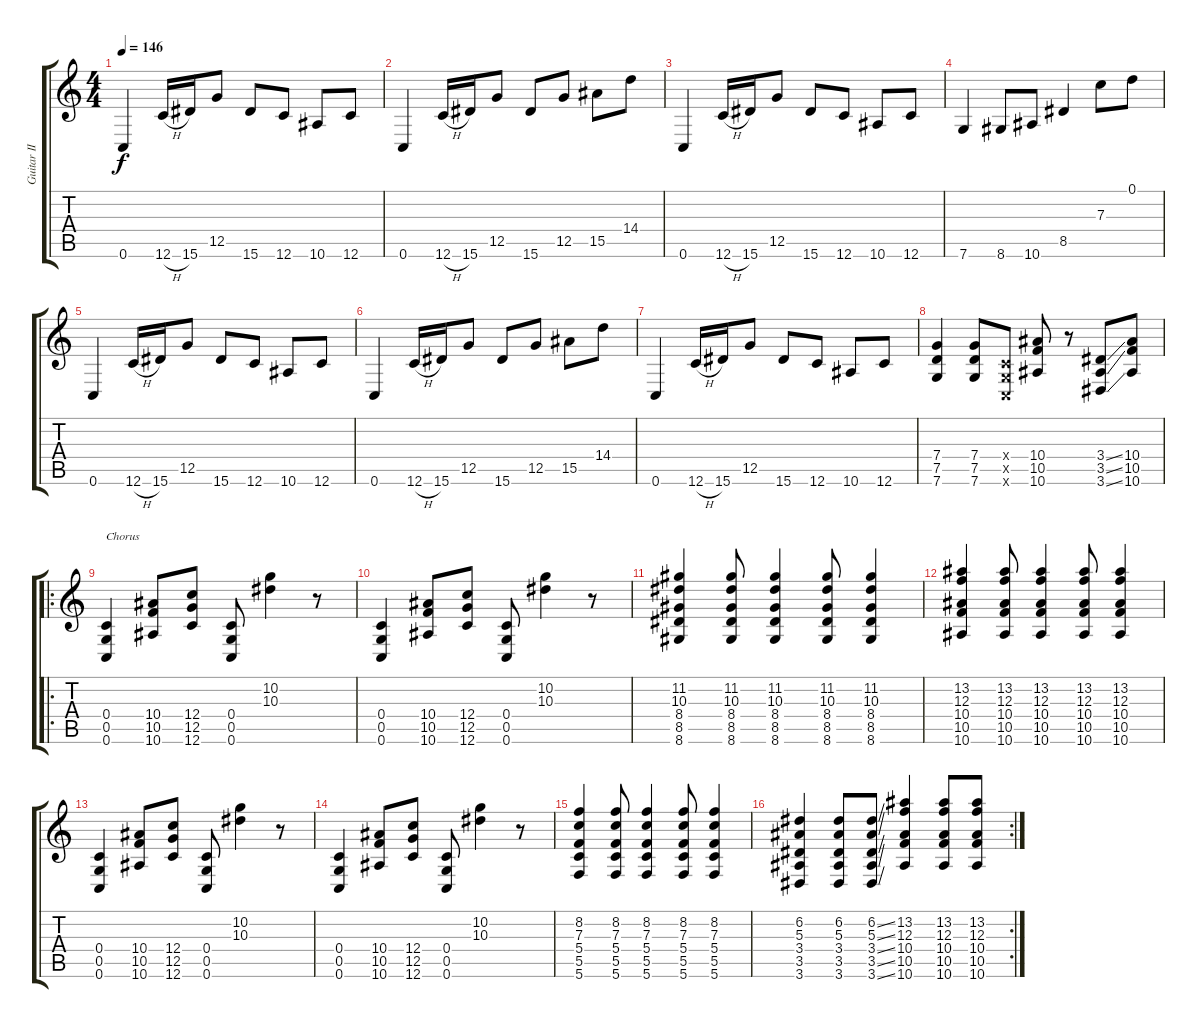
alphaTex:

\track ("Guitar II" "Guitar II") {instrument distortionguitar}
\staff {score tabs}
\tuning (D4 A3 F3 C3 G2 C2) {hide}
\ts (4 4)
\tempo 146
\clef g2
\ks c
0.6.4{dy f} 12.6{h}.16 15.6.16 12.5.8 15.6.8 12.6.8 10.6.8 12.6.8 |
0.6.4 12.6{h}.16 15.6.16 12.5.8 15.6.8 12.5.8 15.5.8 14.4.8 |
0.6.4 12.6{h}.16 15.6.16 12.5.8 15.6.8 12.6.8 10.6.8 12.6.8 |
7.6.4 8.6.8 10.6.8 8.5.4 7.3.8 0.1.8 |
0.6.4 12.6{h}.16 15.6.16 12.5.8 15.6.8 12.6.8 10.6.8 12.6.8 |
0.6.4 12.6{h}.16 15.6.16 12.5.8 15.6.8 12.5.8 15.5.8 14.4.8 |
0.6.4 12.6{h}.16 15.6.16 12.5.8 15.6.8 12.6.8 10.6.8 12.6.8 |
(7.4 7.5 7.6).4 (7.4 7.5 7.6).8 (0.4{x} 0.5{x} 0.6{x}).8 (10.4 10.5 10.6).8 r.8 (3.4{ss} 3.5{ss} 3.6{ss}).8 (10.4 10.5 10.6).8 |
\ro
(0.4 0.5 0.6).4{txt "Chorus"} (10.4 10.5 10.6).8 (12.4 12.5 12.6).8 (0.4 0.5 0.6).8 (10.2 10.3).4 r.8 |
(0.4 0.5 0.6).4 (10.4 10.5 10.6).8 (12.4 12.5 12.6).8 (0.4 0.5 0.6).8 (10.2 10.3).4 r.8 |
(11.2 10.3 8.4 8.5 8.6).4 (11.2 10.3 8.4 8.5 8.6).8 (11.2 10.3 8.4 8.5 8.6).4 (11.2 10.3 8.4 8.5 8.6).8 (11.2 10.3 8.4 8.5 8.6).4 |
(13.2 12.3 10.4 10.5 10.6).4 (13.2 12.3 10.4 10.5 10.6).8 (13.2 12.3 10.4 10.5 10.6).4 (13.2 12.3 10.4 10.5 10.6).8 (13.2 12.3 10.4 10.5 10.6).4 |
(0.4 0.5 0.6).4 (10.4 10.5 10.6).8 (12.4 12.5 12.6).8 (0.4 0.5 0.6).8 (10.2 10.3).4 r.8 |
(0.4 0.5 0.6).4 (10.4 10.5 10.6).8 (12.4 12.5 12.6).8 (0.4 0.5 0.6).8 (10.2 10.3).4 r.8 |
(8.2 7.3 5.4 5.5 5.6).4 (8.2 7.3 5.4 5.5 5.6).8 (8.2 7.3 5.4 5.5 5.6).4 (8.2 7.3 5.4 5.5 5.6).8 (8.2 7.3 5.4 5.5 5.6).4 |
\rc 2
(6.2 5.3 3.4 3.5 3.6).4 (6.2 5.3 3.4 3.5 3.6).8 (6.2{ss} 5.3{ss} 3.4{ss} 3.5{ss} 3.6{ss}).8 (13.2 12.3 10.4 10.5 10.6).4 (13.2 12.3 10.4 10.5 10.6).8 (13.2 12.3 10.4 10.5 10.6).8
